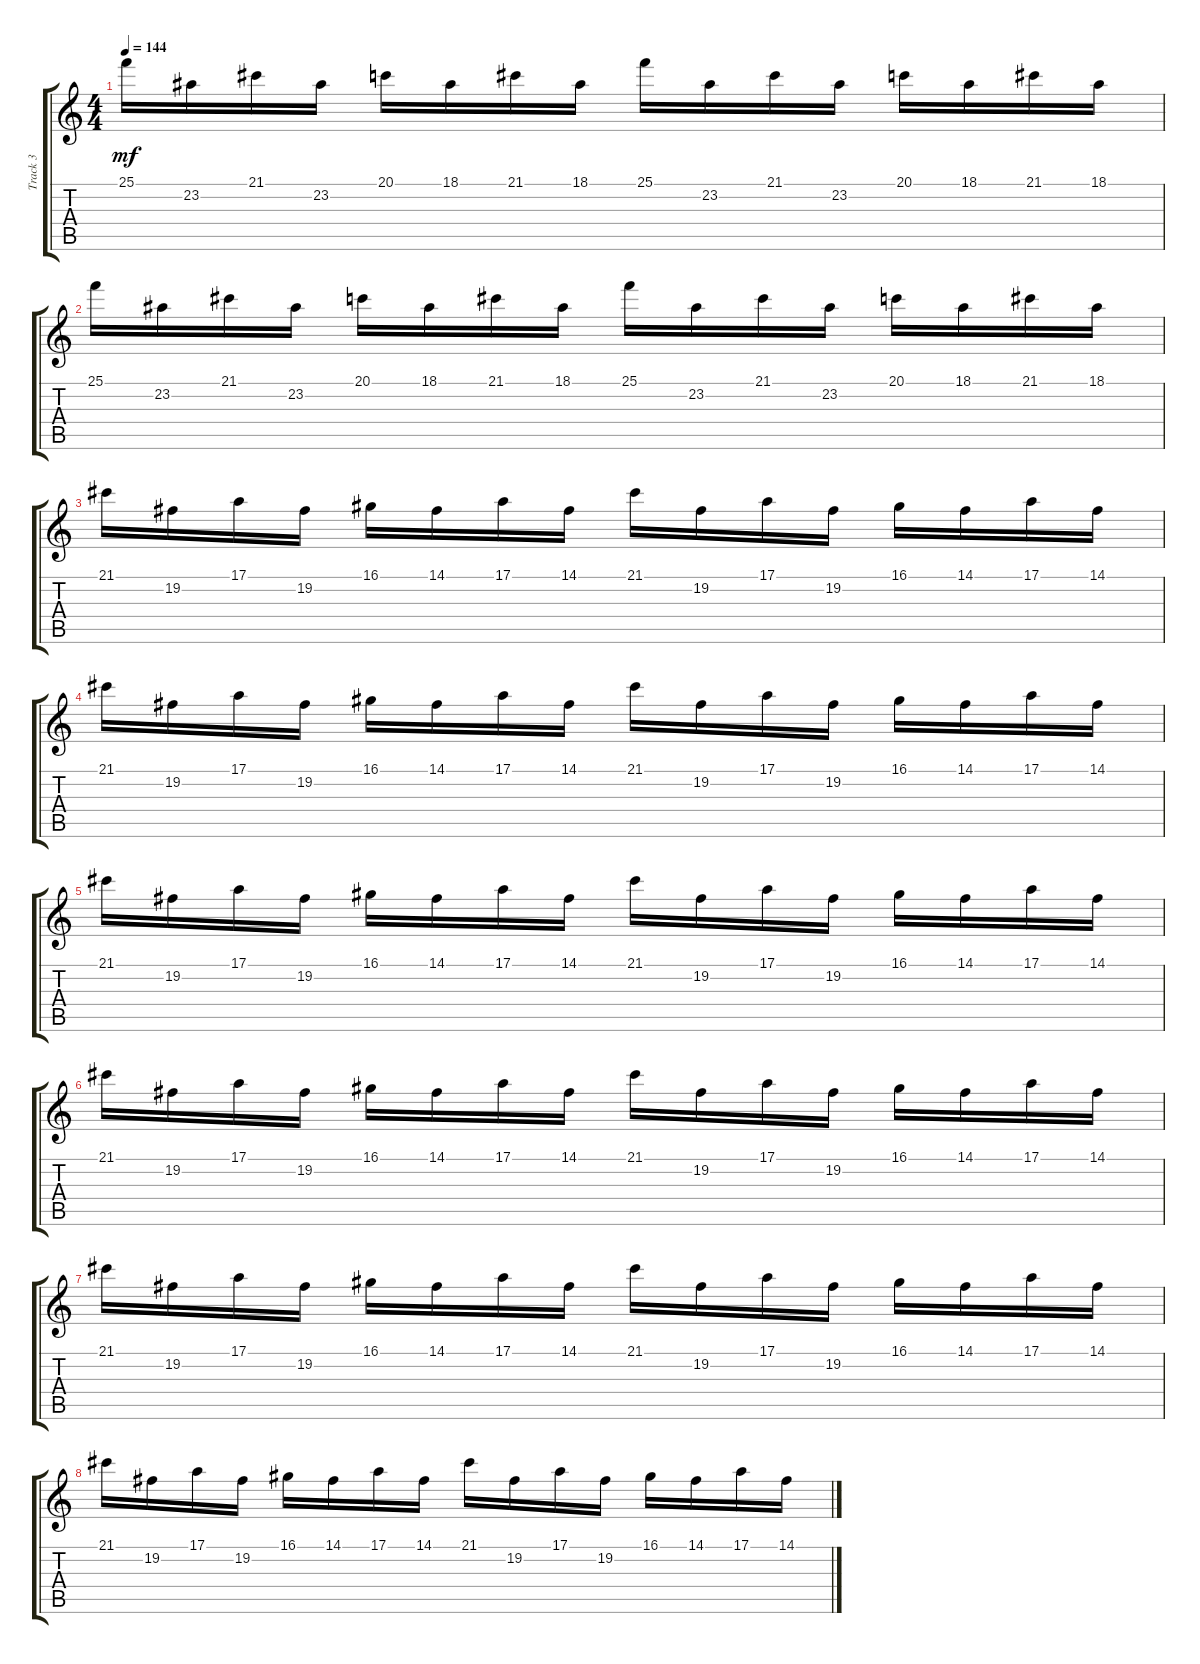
\track ("Track 3" "Track 3") {instrument stringensemble1}
\staff {score tabs}
\tuning (E4 B3 G3 D3 A2 E2) {hide}
\ts (4 4)
\tempo 144
\clef g2
\ks c
25.1.16{dy mf} 23.2.16 21.1.16 23.2.16 20.1.16 18.1.16 21.1.16 18.1.16 25.1.16 23.2.16 21.1.16 23.2.16 20.1.16 18.1.16 21.1.16 18.1.16 |
25.1.16 23.2.16 21.1.16 23.2.16 20.1.16 18.1.16 21.1.16 18.1.16 25.1.16 23.2.16 21.1.16 23.2.16 20.1.16 18.1.16 21.1.16 18.1.16 |
21.1.16 19.2.16 17.1.16 19.2.16 16.1.16 14.1.16 17.1.16 14.1.16 21.1.16 19.2.16 17.1.16 19.2.16 16.1.16 14.1.16 17.1.16 14.1.16 |
21.1.16 19.2.16 17.1.16 19.2.16 16.1.16 14.1.16 17.1.16 14.1.16 21.1.16 19.2.16 17.1.16 19.2.16 16.1.16 14.1.16 17.1.16 14.1.16 |
21.1.16 19.2.16 17.1.16 19.2.16 16.1.16 14.1.16 17.1.16 14.1.16 21.1.16 19.2.16 17.1.16 19.2.16 16.1.16 14.1.16 17.1.16 14.1.16 |
21.1.16 19.2.16 17.1.16 19.2.16 16.1.16 14.1.16 17.1.16 14.1.16 21.1.16 19.2.16 17.1.16 19.2.16 16.1.16 14.1.16 17.1.16 14.1.16 |
21.1.16 19.2.16 17.1.16 19.2.16 16.1.16 14.1.16 17.1.16 14.1.16 21.1.16 19.2.16 17.1.16 19.2.16 16.1.16 14.1.16 17.1.16 14.1.16 |
21.1.16 19.2.16 17.1.16 19.2.16 16.1.16 14.1.16 17.1.16 14.1.16 21.1.16 19.2.16 17.1.16 19.2.16 16.1.16 14.1.16 17.1.16 14.1.16
